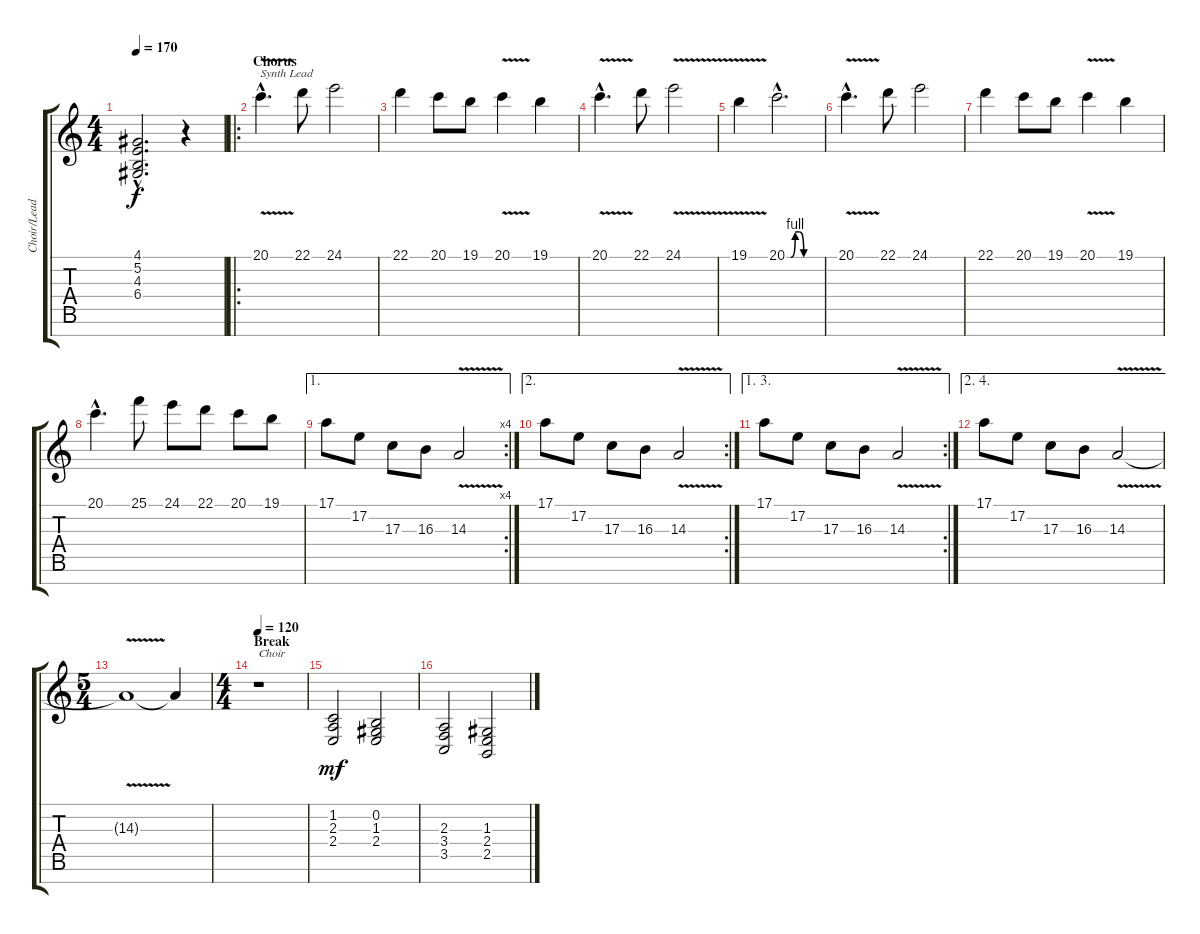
\track ("Choir/Lead" "Choir/Lead") {instrument pad4choir}
\staff {score tabs}
\tuning (E4 B3 G3 D3 A2 E2 B1) {hide}
\ts (4 4)
\tempo 170
\clef g2
\ks c
(4.1{hac} 5.2{hac} 4.3{hac} 6.4{hac}).2{d dy f} r.4 |
\ro
\section ("" "Chorus")
20.1{v hac}.4{d txt "Synth Lead" volume 10 balance 5 instrument lead1square} 22.1.8 24.1.2 |
22.1.4 20.1.8 19.1.8 20.1{v}.4 19.1.4 |
20.1{v hac}.4{d} 22.1.8 24.1{v}.2 |
19.1{v}.4 20.1{be (custom 0 0 7 0 15 4 22 4 30 0 60 0) hac}.2{d} |
20.1{v hac}.4{d} 22.1.8 24.1.2 |
22.1.4 20.1.8 19.1.8 20.1{v}.4 19.1.4 |
20.1{hac}.4{d} 25.1.8 24.1.8 22.1.8 20.1.8 19.1.8 |
\ae 1
\rc 4
17.1.8 17.2.8 17.3.8 16.3.8 14.3{v}.2 |
\ae 2
\rc 2
17.1.8 17.2.8 17.3.8 16.3.8 14.3{v}.2 |
\ae (1 3)
\rc 2
17.1.8 17.2.8 17.3.8 16.3.8 14.3{v}.2 |
\ae (2 4)
17.1.8 17.2.8 17.3.8 16.3.8 14.3{v}.2 |
\ts (5 4)
14.3{t}.1{volume 2} 14.3{t}.4 |
\ts (4 4)
\section ("" "Break")
\tempo 120
r.1{txt "Choir" volume 13 balance 8 instrument pad4choir} |
(1.2 2.3 2.4).2{dy mf} (0.2 1.3 2.4).2 |
(2.3 3.4 3.5).2 (1.3 2.4 2.5).2
